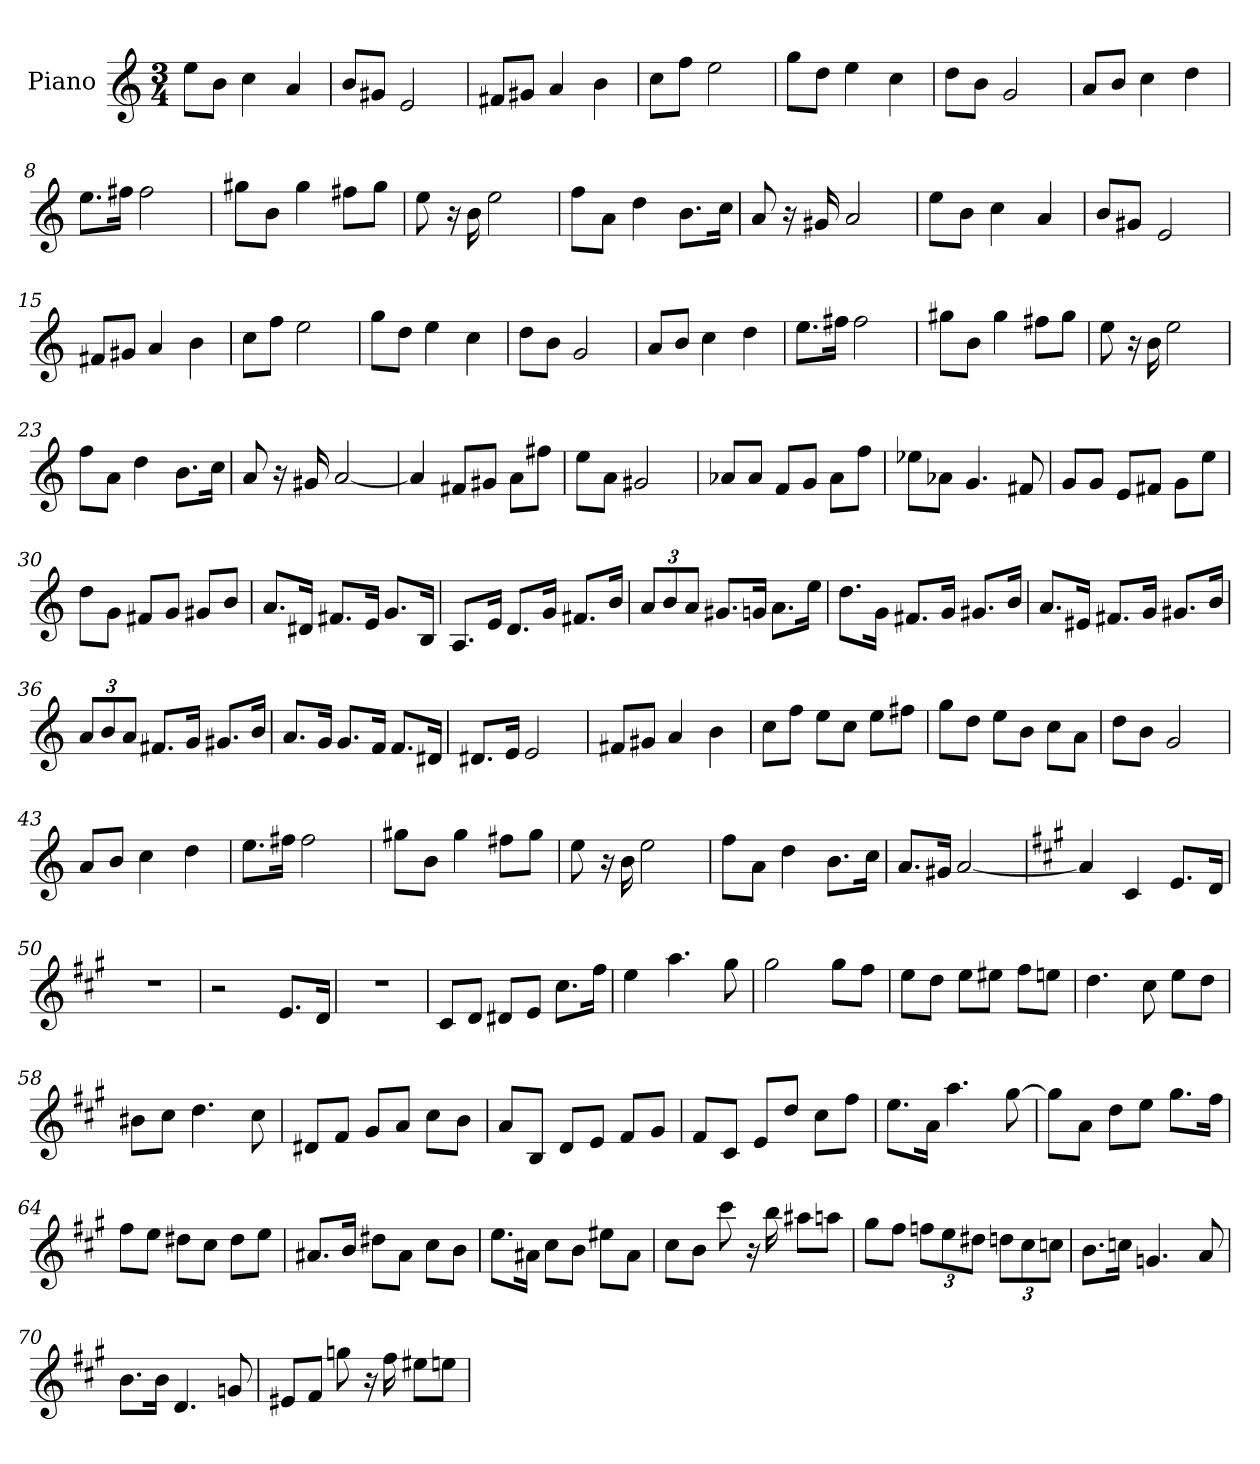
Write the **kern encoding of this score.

**kern
*part1
*staff1
*I"Piano
*I'Pno
*clefG2
*k[]
*a:
*M3/4
*MM120
=1
8ee\L
8b\J
4cc
4a
=2
8b/L
8g#X/J
2e
=3
8f#X/L
8g#X/J
4a
4b
=4
8cc\L
8ff\J
2ee
=5
8gg\L
8dd\J
4ee
4cc
=6
8dd\L
8b\J
2g
=7
8a/L
8b/J
4cc
4dd
=8
8.ee\L
16ff#X\Jk
2ff#
=9
8gg#X\L
8b\J
4gg#
8ff#X\L
8gg#\J
=10
8ee
16r
16b
2ee
=11
8ff\L
8a\J
4dd
8.b\L
16cc\Jk
=12
8a
16r
16g#X
2a
=13
8ee\L
8b\J
4cc
4a
=14
8b/L
8g#X/J
2e
=15
8f#X/L
8g#X/J
4a
4b
=16
8cc\L
8ff\J
2ee
=17
8gg\L
8dd\J
4ee
4cc
=18
8dd\L
8b\J
2g
=19
8a/L
8b/J
4cc
4dd
=20
8.ee\L
16ff#X\Jk
2ff#
=21
8gg#X\L
8b\J
4gg#
8ff#X\L
8gg#\J
=22
8ee
16r
16b
2ee
=23
8ff\L
8a\J
4dd
8.b\L
16cc\Jk
=24
8a
16r
16g#X
[2a
=25
4a]
8f#X/L
8g#X/J
8a\L
8ff#X\J
=26
8ee\L
8a\J
2g#X
=27
8a-X/L
8a-/J
8f/L
8g/J
8a-\L
8ff\J
=28
8ee-X\L
8a-X\J
4.g
8f#X
=29
8g/L
8g/J
8e/L
8f#X/J
8g\L
8ee\J
=30
8dd\L
8g\J
8f#X/L
8g/J
8g#X/L
8b/J
=31
8.a/L
16d#X/Jk
8.f#X/L
16e/Jk
8.g/L
16B/Jk
=32
8.A/L
16e/Jk
8.d/L
16g/Jk
8.f#X/L
16b/Jk
=33
12a/L
12b/
12a/J
8.g#X/L
16gn/Jk
8.a\L
16ee\Jk
=34
8.dd\L
16g\Jk
8.f#X/L
16g/Jk
8.g#X/L
16b/Jk
=35
8.a/L
16e#X/Jk
8.f#X/L
16g/Jk
8.g#X/L
16b/Jk
=36
12a/L
12b/
12a/J
8.f#X/L
16g/Jk
8.g#X/L
16b/Jk
=37
8.a/L
16g/Jk
8.g/L
16f/Jk
8.f/L
16d#X/Jk
=38
8.d#X/L
16e/Jk
2e
=39
8f#X/L
8g#X/J
4a
4b
=40
8cc\L
8ff\J
8ee\L
8cc\J
8ee\L
8ff#X\J
=41
8gg\L
8dd\J
8ee\L
8b\J
8cc\L
8a\J
=42
8dd\L
8b\J
2g
=43
8a/L
8b/J
4cc
4dd
=44
8.ee\L
16ff#X\Jk
2ff#
=45
8gg#X\L
8b\J
4gg#
8ff#X\L
8gg#\J
=46
8ee
16r
16b
2ee
=47
8ff\L
8a\J
4dd
8.b\L
16cc\Jk
=48
8.a/L
16g#X/Jk
[2a
=49
*k[f#c#g#]
4a]
4c#
8.e/L
16d/Jk
=50
2.r
=51
2r
8.e/L
16d/Jk
=52
2.r
=53
8c#/L
8d/J
8d#X/L
8e/J
8.cc#\L
16ff#\Jk
=54
4ee
4.aa
8gg#
=55
2gg#
8gg#\L
8ff#\J
=56
8ee\L
8dd\J
8ee\L
8ee#X\J
8ff#\L
8een\J
=57
4.dd
8cc#
8ee\L
8dd\J
=58
8b#X\L
8cc#\J
4.dd
8cc#
=59
8d#X/L
8f#/J
8g#/L
8a/J
8cc#\L
8b\J
=60
8a/L
8B/J
8d/L
8e/J
8f#/L
8g#/J
=61
8f#/L
8c#/J
8e/L
8dd/J
8cc#\L
8ff#\J
=62
8.ee\L
16a\Jk
4.aa
[8gg#
=63
8gg#\L]
8a\J
8dd\L
8ee\J
8.gg#\L
16ff#\Jk
=64
8ff#\L
8ee\J
8dd#X\L
8cc#\J
8dd#\L
8ee\J
=65
8.a#X/L
16b/Jk
8dd#X\L
8a#\J
8cc#\L
8b\J
=66
8.ee\L
16a#X\Jk
8cc#\L
8b\J
8ee#X\L
8a#\J
=67
8cc#\L
8b\J
8ccc#
16r
16bb
8aa#X\L
8aan\J
=68
8gg#\L
8ff#\J
12ffn\L
12ee\
12dd#X\J
12ddn\L
12cc#\
12ccn\J
=69
8.b\L
16ccn\Jk
4.gn
8a
=70
8.b\L
16b\Jk
4.d
8gn
=71
8e#X/L
8f#/J
8ggn
16r
16ff#
8ee#X\L
8een\J
=
*-
